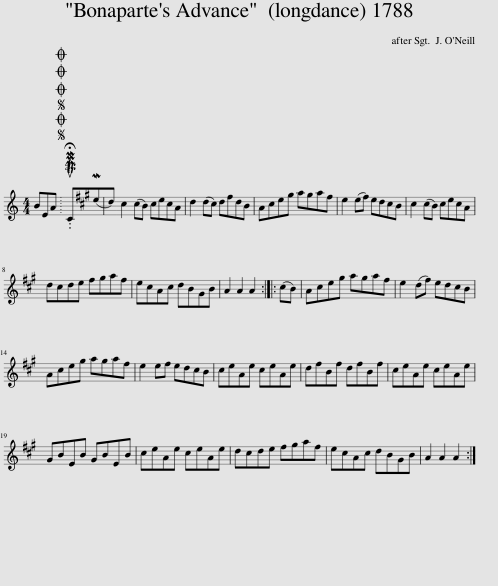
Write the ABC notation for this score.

X:1
L:1/8
M:4/4
I:linebreak $
K:C
V:1 treble
V:1
 BEA |SOSOOO .!fermata!PMTuC(Med) | ^c2 (cB) cecA | d2 (d^c) d^fdB | A^ce^g aga^f | %5
 e2 (e^f) ed^cB | ^c2 (cB) cecA |$ d^cde ^f^gaf | e^cAc dB^GB | A2 A2 A2 :: %10
 (^cB) | A^ce^g aga^f | e2 (d^f) ed^cB |$ A^ce^g aga^f | e2 e^f ed^cB | %15
 ^ceAe ceAe | d^fBf dfBf | ^ceAe ceAe |$ ^GBEB GBEB | ^ceAe ceAe | %20
 d^cde ^f^gaf | e^cAc dB^GB | A2 A2 A2 :| %23
